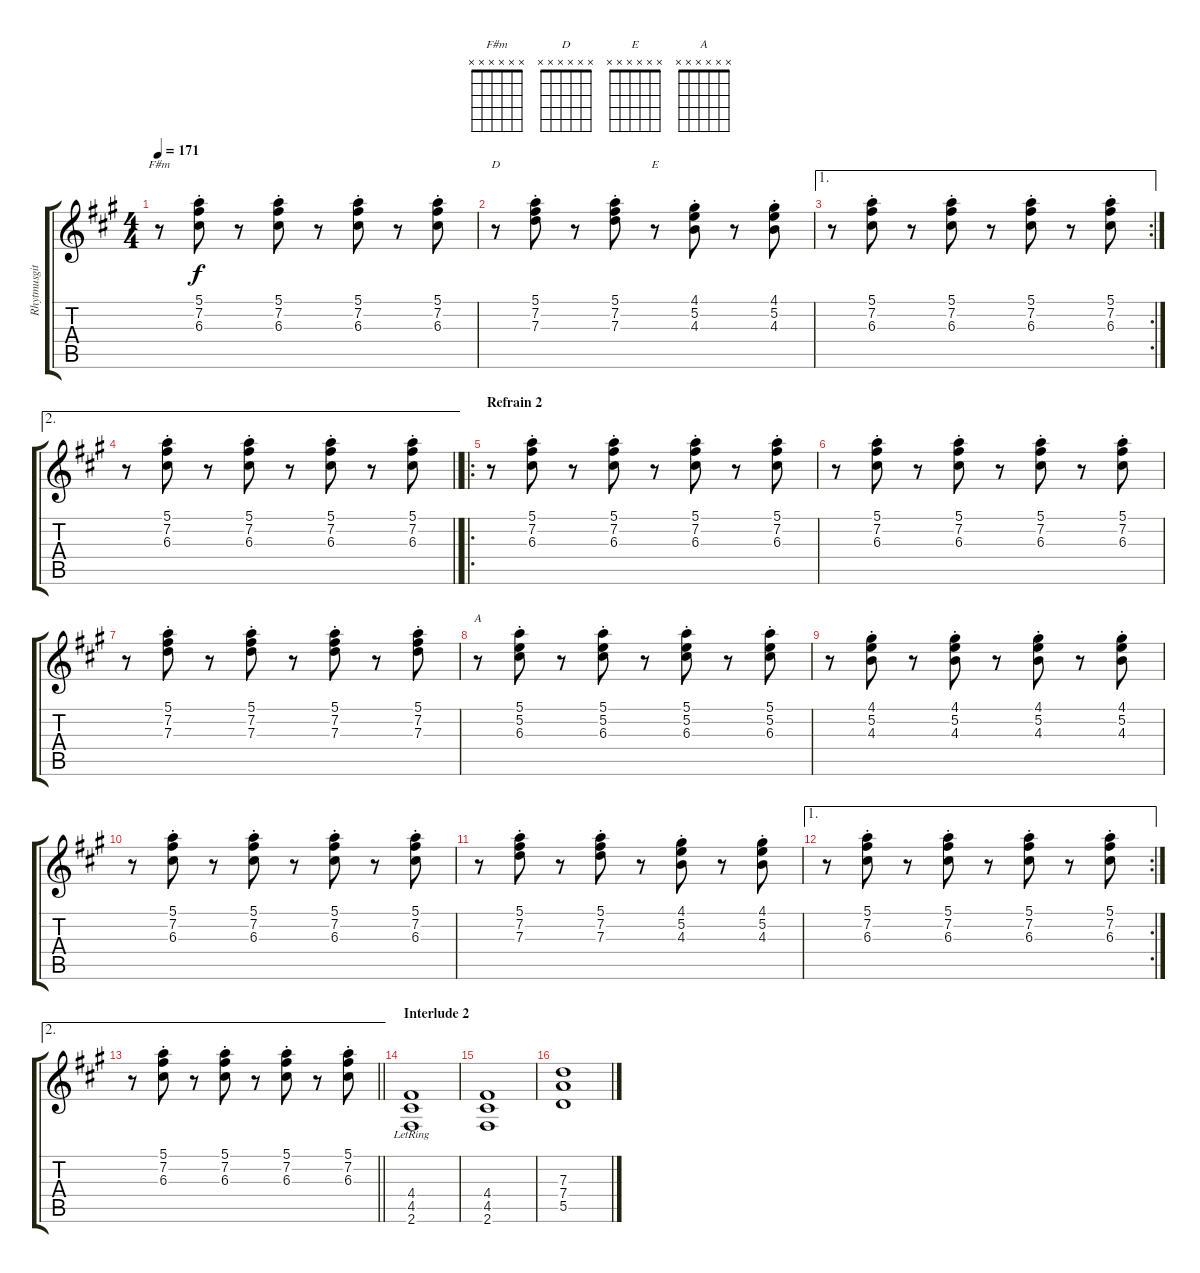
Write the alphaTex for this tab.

\track ("Rhytmusgitarre" "Rhytmusgit") {instrument electricguitarclean}
\staff {score tabs}
\tuning (E4 B3 G3 D3 A2 E2) {hide}
\chord ("F#m" x x x x x x)
\chord ("D" x x x x x x)
\chord ("E" x x x x x x)
\chord ("A" x x x x x x)
\ts (4 4)
\tempo 171
\clef g2
\ks f#minor
r.8{ch "F#m" dy f} (5.1{st} 7.2{st} 6.3{st}).8 r.8 (5.1{st} 7.2{st} 6.3{st}).8 r.8 (5.1{st} 7.2{st} 6.3{st}).8 r.8 (5.1{st} 7.2{st} 6.3{st}).8 |
r.8{ch "D"} (5.1{st} 7.2{st} 7.3{st}).8 r.8 (5.1{st} 7.2{st} 7.3{st}).8 r.8{ch "E"} (4.1{st} 5.2{st} 4.3{st}).8 r.8 (4.1{st} 5.2{st} 4.3{st}).8 |
\ae 1
\rc 2
r.8 (5.1{st} 7.2{st} 6.3{st}).8 r.8 (5.1{st} 7.2{st} 6.3{st}).8 r.8 (5.1{st} 7.2{st} 6.3{st}).8 r.8 (5.1{st} 7.2{st} 6.3{st}).8 |
\ae 2
\barLineRight lightlight
r.8 (5.1{st} 7.2{st} 6.3{st}).8 r.8 (5.1{st} 7.2{st} 6.3{st}).8 r.8 (5.1{st} 7.2{st} 6.3{st}).8 r.8 (5.1{st} 7.2{st} 6.3{st}).8 |
\ro
\section ("" "Refrain 2")
r.8{instrument electricguitarclean} (5.1{st} 7.2{st} 6.3{st}).8{volume 12} r.8 (5.1{st} 7.2{st} 6.3{st}).8 r.8 (5.1{st} 7.2{st} 6.3{st}).8 r.8 (5.1{st} 7.2{st} 6.3{st}).8 |
r.8 (5.1{st} 7.2{st} 6.3{st}).8 r.8 (5.1{st} 7.2{st} 6.3{st}).8 r.8 (5.1{st} 7.2{st} 6.3{st}).8 r.8 (5.1{st} 7.2{st} 6.3{st}).8 |
r.8 (5.1{st} 7.2{st} 7.3{st}).8 r.8 (5.1{st} 7.2{st} 7.3{st}).8 r.8 (5.1{st} 7.2{st} 7.3{st}).8 r.8 (5.1{st} 7.2{st} 7.3{st}).8 |
r.8{ch "A"} (5.1{st} 5.2{st} 6.3{st}).8 r.8 (5.1{st} 5.2{st} 6.3{st}).8 r.8 (5.1{st} 5.2{st} 6.3{st}).8 r.8 (5.1{st} 5.2{st} 6.3{st}).8 |
r.8 (4.1{st} 5.2{st} 4.3{st}).8 r.8 (4.1{st} 5.2{st} 4.3{st}).8 r.8 (4.1{st} 5.2{st} 4.3{st}).8 r.8 (4.1{st} 5.2{st} 4.3{st}).8 |
r.8 (5.1{st} 7.2{st} 6.3{st}).8 r.8 (5.1{st} 7.2{st} 6.3{st}).8 r.8 (5.1{st} 7.2{st} 6.3{st}).8 r.8 (5.1{st} 7.2{st} 6.3{st}).8 |
r.8 (5.1{st} 7.2{st} 7.3{st}).8 r.8 (5.1{st} 7.2{st} 7.3{st}).8 r.8 (4.1{st} 5.2{st} 4.3{st}).8 r.8 (4.1{st} 5.2{st} 4.3{st}).8 |
\ae 1
\rc 2
r.8 (5.1{st} 7.2{st} 6.3{st}).8 r.8 (5.1{st} 7.2{st} 6.3{st}).8 r.8 (5.1{st} 7.2{st} 6.3{st}).8 r.8 (5.1{st} 7.2{st} 6.3{st}).8 |
\ae 2
\barLineRight lightlight
r.8 (5.1{st} 7.2{st} 6.3{st}).8 r.8 (5.1{st} 7.2{st} 6.3{st}).8 r.8 (5.1{st} 7.2{st} 6.3{st}).8 r.8 (5.1{st} 7.2{st} 6.3{st}).8 |
\section ("" "Interlude 2")
(4.4{lr} 4.5{lr} 2.6{lr}).1{volume 7 instrument overdrivenguitar} |
(4.4 4.5 2.6).1 |
(7.3 7.4 5.5).1
